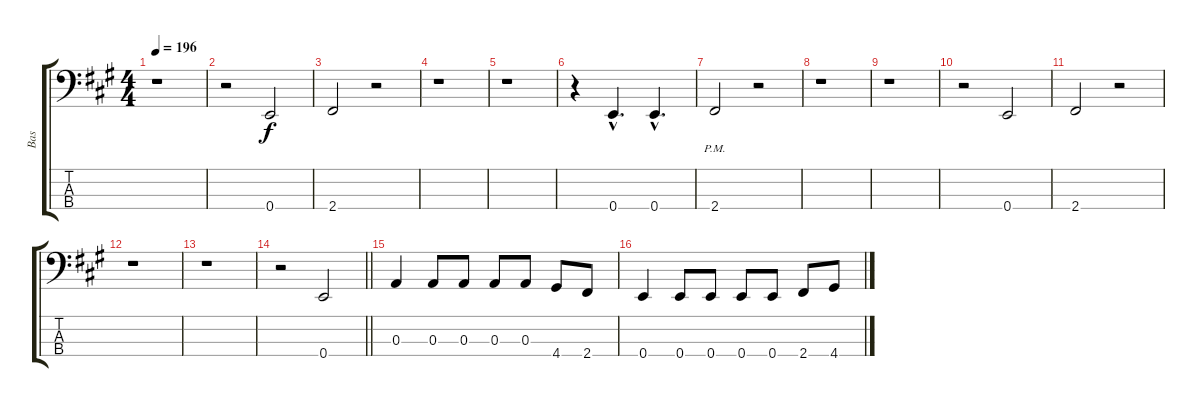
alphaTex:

\track ("Bas" "Bas") {instrument electricbasspick}
\staff {score tabs}
\tuning (G2 D2 A1 E1) {hide}
\ts (4 4)
\tempo 196
\clef f4
\ks a
r.1{dy f} |
r.2 0.4.2 |
2.4.2 r.2 |
r.1 |
r.1 |
r.4 0.4{hac}.4{d} 0.4{hac}.4{d} |
2.4{pm}.2 r.2 |
r.1 |
r.1 |
r.2 0.4.2 |
2.4.2 r.2 |
r.1 |
r.1 |
\barLineRight lightlight
r.2 0.4.2 |
0.3.4 0.3.8 0.3.8 0.3.8 0.3.8 4.4.8 2.4.8 |
0.4.4 0.4.8 0.4.8 0.4.8 0.4.8 2.4.8 4.4.8
